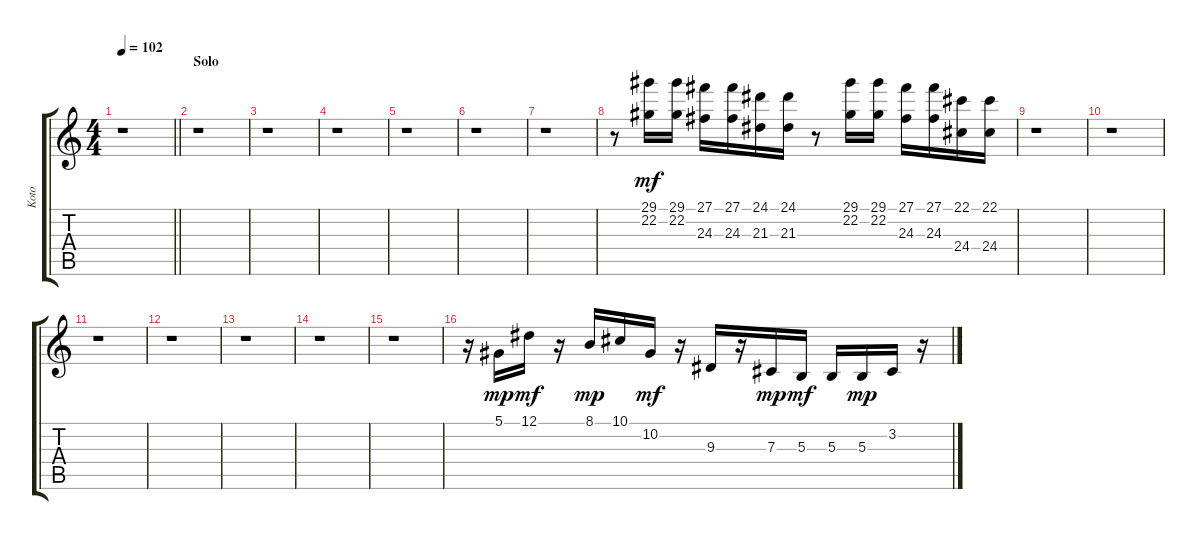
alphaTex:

\track ("Koto" "Koto") {instrument koto}
\staff {score tabs}
\tuning (Eb4 Bb3 Gb3 Db3 Ab2 Eb2) {hide}
\ts (4 4)
\tempo 102
\clef g2
\barLineRight lightlight
\ks c
r.1{dy mf} |
\section ("" "Solo")
r.1 |
r.1 |
r.1 |
r.1 |
r.1 |
r.1 |
r.8 (29.1 22.2).16 (29.1 22.2).16 (27.1 24.3).16 (27.1 24.3).16 (24.1 21.3).16 (24.1 21.3).16 r.8 (29.1 22.2).16 (29.1 22.2).16 (27.1 24.3).16 (27.1 24.3).16 (22.1 24.4).16 (22.1 24.4).16 |
r.1 |
r.1 |
r.1 |
r.1 |
r.1 |
r.1 |
r.1 |
r.16 5.1.16{dy mp} 12.1.16{dy mf} r.16 8.1.16{dy mp} 10.1.16 10.2.16{dy mf} r.16 9.3.16 r.16 7.3.16{dy mp} 5.3.16{dy mf} 5.3.16 5.3.16{dy mp} 3.2.16 r.16
